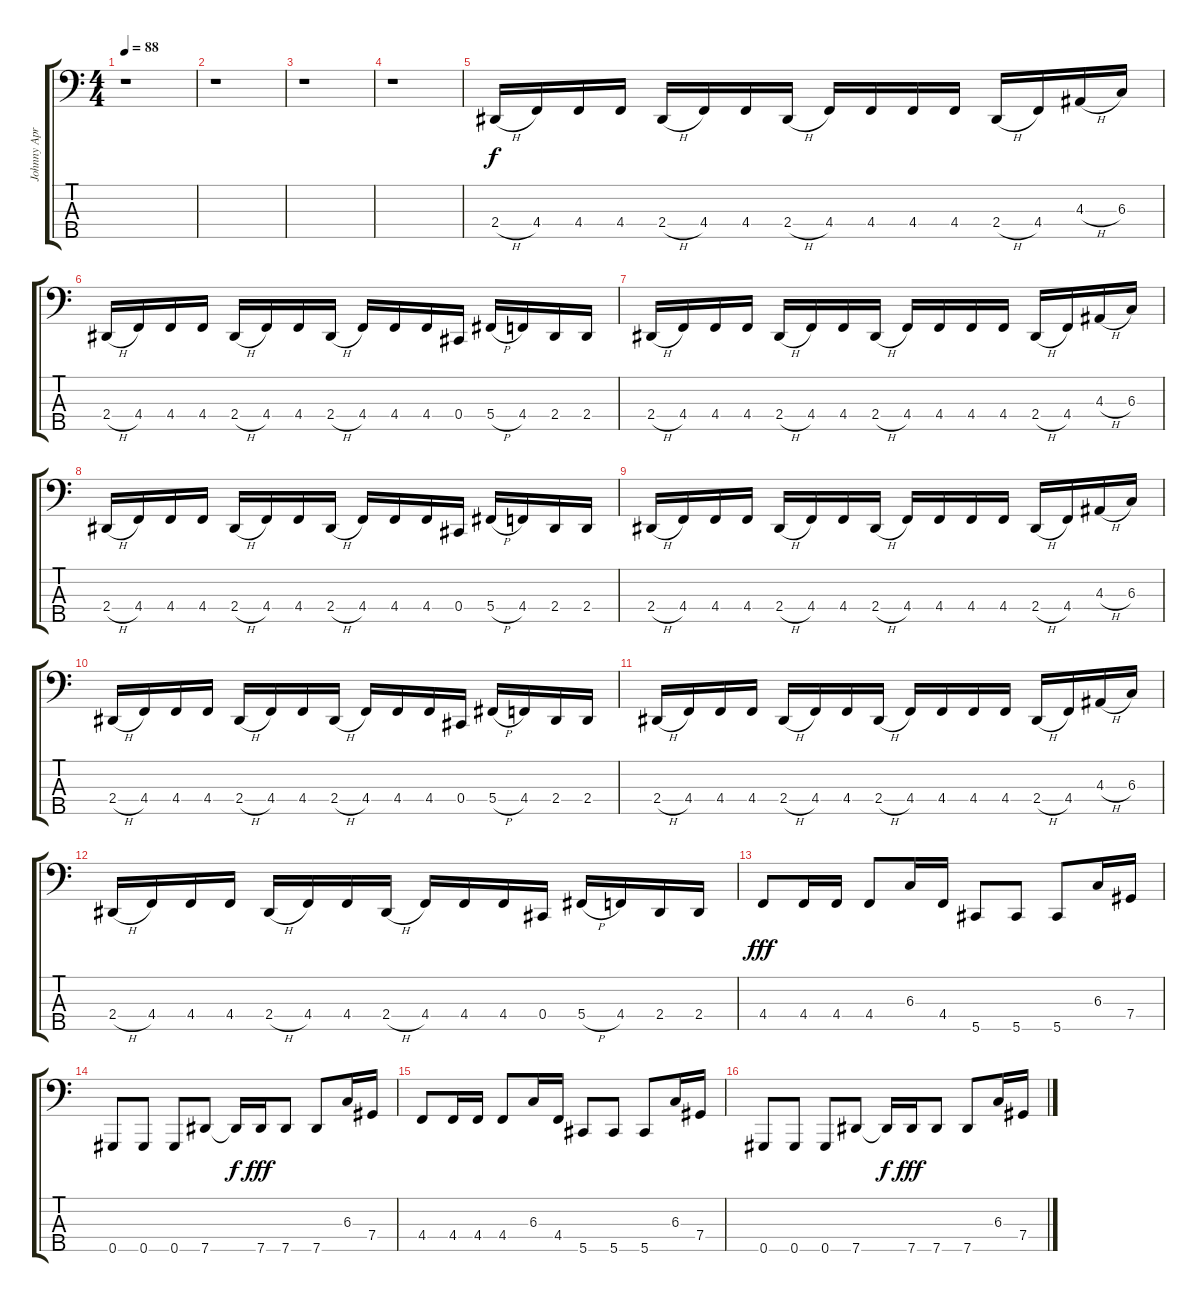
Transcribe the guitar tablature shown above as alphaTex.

\track ("Johnny April" "Johnny Apr") {instrument electricbassfinger}
\staff {score tabs}
\tuning (E2 B1 Gb1 Db1 Ab0) {hide}
\ts (4 4)
\tempo 88
\clef f4
\ks c
r.1{dy f instrument electricbassfinger} |
r.1 |
r.1 |
r.1 |
2.4{h}.16 4.4.16 4.4.16 4.4.16 2.4{h}.16 4.4.16 4.4.16 2.4{h}.16 4.4.16 4.4.16 4.4.16 4.4.16 2.4{h}.16 4.4.16 4.3{h}.16 6.3.16 |
2.4{h}.16 4.4.16 4.4.16 4.4.16 2.4{h}.16 4.4.16 4.4.16 2.4{h}.16 4.4.16 4.4.16 4.4.16 0.4.16 5.4{h}.16 4.4.16 2.4.16 2.4.16 |
2.4{h}.16 4.4.16 4.4.16 4.4.16 2.4{h}.16 4.4.16 4.4.16 2.4{h}.16 4.4.16 4.4.16 4.4.16 4.4.16 2.4{h}.16 4.4.16 4.3{h}.16 6.3.16 |
2.4{h}.16 4.4.16 4.4.16 4.4.16 2.4{h}.16 4.4.16 4.4.16 2.4{h}.16 4.4.16 4.4.16 4.4.16 0.4.16 5.4{h}.16 4.4.16 2.4.16 2.4.16 |
2.4{h}.16 4.4.16 4.4.16 4.4.16 2.4{h}.16 4.4.16 4.4.16 2.4{h}.16 4.4.16 4.4.16 4.4.16 4.4.16 2.4{h}.16 4.4.16 4.3{h}.16 6.3.16 |
2.4{h}.16 4.4.16 4.4.16 4.4.16 2.4{h}.16 4.4.16 4.4.16 2.4{h}.16 4.4.16 4.4.16 4.4.16 0.4.16 5.4{h}.16 4.4.16 2.4.16 2.4.16 |
2.4{h}.16 4.4.16 4.4.16 4.4.16 2.4{h}.16 4.4.16 4.4.16 2.4{h}.16 4.4.16 4.4.16 4.4.16 4.4.16 2.4{h}.16 4.4.16 4.3{h}.16 6.3.16 |
2.4{h}.16 4.4.16 4.4.16 4.4.16 2.4{h}.16 4.4.16 4.4.16 2.4{h}.16 4.4.16 4.4.16 4.4.16 0.4.16 5.4{h}.16 4.4.16 2.4.16 2.4.16 |
4.4.8{dy fff} 4.4.16 4.4.16 4.4.8 6.3.16 4.4.16 5.5.8 5.5.8 5.5.8 6.3.16 7.4.16 |
0.5.8 0.5.8 0.5.8 7.5.8 7.5{t}.16{dy f} 7.5.16{dy fff} 7.5.8 7.5.8 6.3.16 7.4.16 |
4.4.8 4.4.16 4.4.16 4.4.8 6.3.16 4.4.16 5.5.8 5.5.8 5.5.8 6.3.16 7.4.16 |
0.5.8 0.5.8 0.5.8 7.5.8 7.5{t}.16{dy f} 7.5.16{dy fff} 7.5.8 7.5.8 6.3.16 7.4.16
